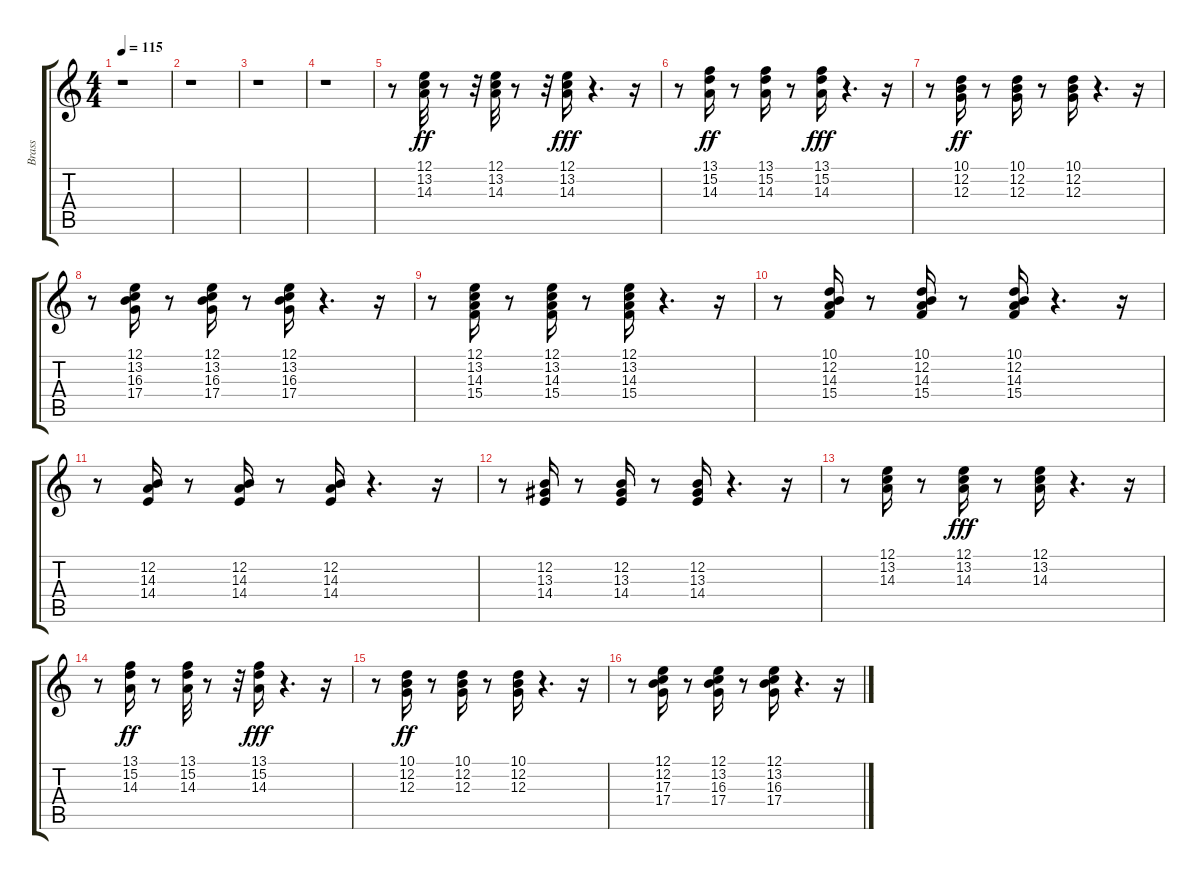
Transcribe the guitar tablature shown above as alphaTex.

\track ("Brass" "Brass") {instrument brasssection}
\staff {score tabs}
\tuning (E4 B3 G3 D3 A2 E2) {hide}
\ts (4 4)
\tempo 115
\clef g2
\ks c
r.1{dy fff} |
r.1 |
r.1 |
r.1 |
r.8 (12.1 13.2 14.3).32{dy ff} r.8 r.32 (12.1 13.2 14.3).32 r.8 r.32 (12.1 13.2 14.3).16{dy fff} r.4{d} r.16 |
r.8 (13.1 15.2 14.3).16{dy ff} r.8 (13.1 15.2 14.3).16 r.8 (13.1 15.2 14.3).16{dy fff} r.4{d} r.16 |
r.8 (10.1 12.2 12.3).16{dy ff} r.8 (10.1 12.2 12.3).16 r.8 (10.1 12.2 12.3).16 r.4{d} r.16 |
r.8 (12.1 13.2 16.3 17.4).16 r.8 (12.1 13.2 16.3 17.4).16 r.8 (12.1 13.2 16.3 17.4).16 r.4{d} r.16 |
r.8 (12.1 13.2 14.3 15.4).16 r.8 (12.1 13.2 14.3 15.4).16 r.8 (12.1 13.2 14.3 15.4).16 r.4{d} r.16 |
r.8 (10.1 12.2 14.3 15.4).16 r.8 (10.1 12.2 14.3 15.4).16 r.8 (10.1 12.2 14.3 15.4).16 r.4{d} r.16 |
r.8 (12.2 14.3 14.4).16 r.8 (12.2 14.3 14.4).16 r.8 (12.2 14.3 14.4).16 r.4{d} r.16 |
r.8 (12.2 13.3 14.4).16 r.8 (12.2 13.3 14.4).16 r.8 (12.2 13.3 14.4).16 r.4{d} r.16 |
r.8 (12.1 13.2 14.3).16 r.8 (12.1 13.2 14.3).16{dy fff} r.8 (12.1 13.2 14.3).16 r.4{d} r.16 |
r.8 (13.1 15.2 14.3).16{dy ff} r.8 (13.1 15.2 14.3).32 r.8 r.32 (13.1 15.2 14.3).16{dy fff} r.4{d} r.16 |
r.8 (10.1 12.2 12.3).16{dy ff} r.8 (10.1 12.2 12.3).16 r.8 (10.1 12.2 12.3).16 r.4{d} r.16 |
r.8 (12.1 12.2 17.3 17.4).16 r.8 (12.1 13.2 16.3 17.4).16 r.8 (12.1 13.2 16.3 17.4).16 r.4{d} r.16
